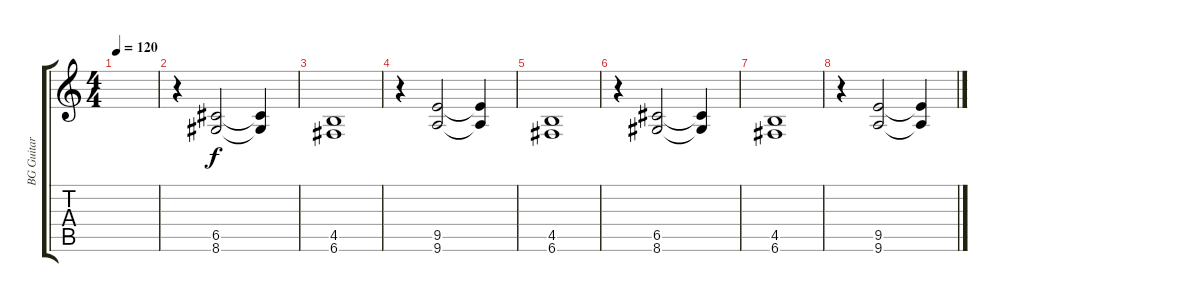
\track ("BG Guitar" "BG Guitar") {instrument overdrivenguitar}
\staff {score tabs}
\tuning (D4 A3 F3 C3 G2 C2) {hide}
\ts (4 4)
\tempo 120
\clef g2
\ks c
|
r.4 (6.5 8.6).2 (6.5{t} 8.6{t}).4 |
(4.5 6.6).1 |
r.4 (9.5 9.6).2 (9.5{t} 9.6{t}).4 |
(4.5 6.6).1 |
r.4 (6.5 8.6).2 (6.5{t} 8.6{t}).4 |
(4.5 6.6).1 |
r.4 (9.5 9.6).2 (9.5{t} 9.6{t}).4
